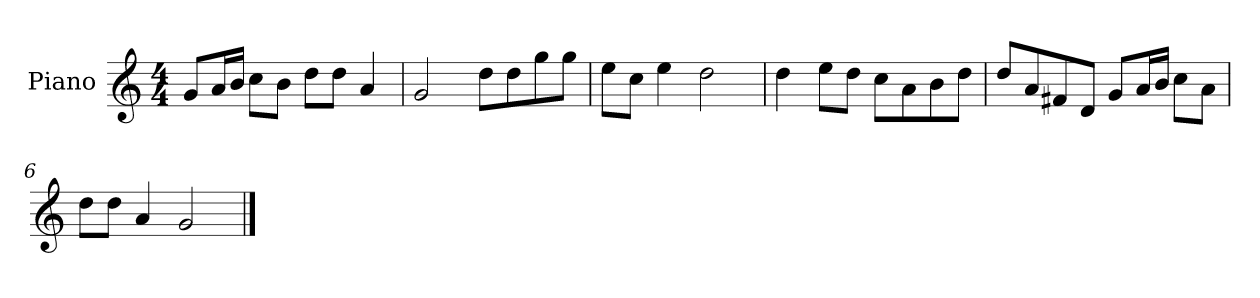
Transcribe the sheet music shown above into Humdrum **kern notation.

**kern
*part1
*staff1
*I"Piano
*I'P-no
*clefG2
*k[]
*M4/4
*MM90
=1
8g/L
16a/L
16b/JJ
8cc\L
8b\J
8dd\L
8dd\J
4a/
=2
2g/
8dd\L
8dd\
8gg\
8gg\J
=3
8ee\L
8cc\J
4ee\
2dd\
=4
4dd\
8ee\L
8dd\J
8cc\L
8a\
8b\
8dd\J
=5
8dd/L
8a/
8f#X/
8d/J
8g/L
16a/L
16b/JJ
8cc\L
8a\J
=6
8dd\L
8dd\J
4a/
2g/
==
*-
